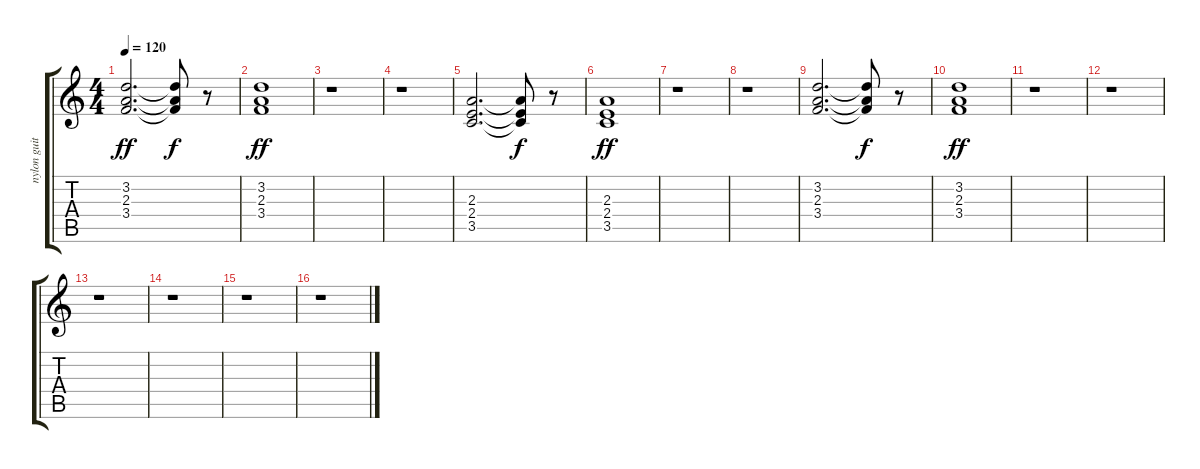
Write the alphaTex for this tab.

\track ("nylon guitar" "nylon guit") {instrument acousticguitarnylon}
\staff {score tabs}
\tuning (E4 B3 G3 D3 A2 E2) {hide}
\ts (4 4)
\tempo 120
\clef g2
\ks c
(3.2 2.3 3.4).2{d dy ff} (3.2{t} 2.3{t} 3.4{t}).8{dy f} r.8 |
(3.2 2.3 3.4).1{dy ff} |
r.1 |
r.1 |
(2.3 2.4 3.5).2{d} (2.3{t} 2.4{t} 3.5{t}).8{dy f} r.8 |
(2.3 2.4 3.5).1{dy ff} |
r.1 |
r.1 |
(3.2 2.3 3.4).2{d} (3.2{t} 2.3{t} 3.4{t}).8{dy f} r.8 |
(3.2 2.3 3.4).1{dy ff} |
r.1 |
r.1 |
r.1 |
r.1 |
r.1 |
r.1
